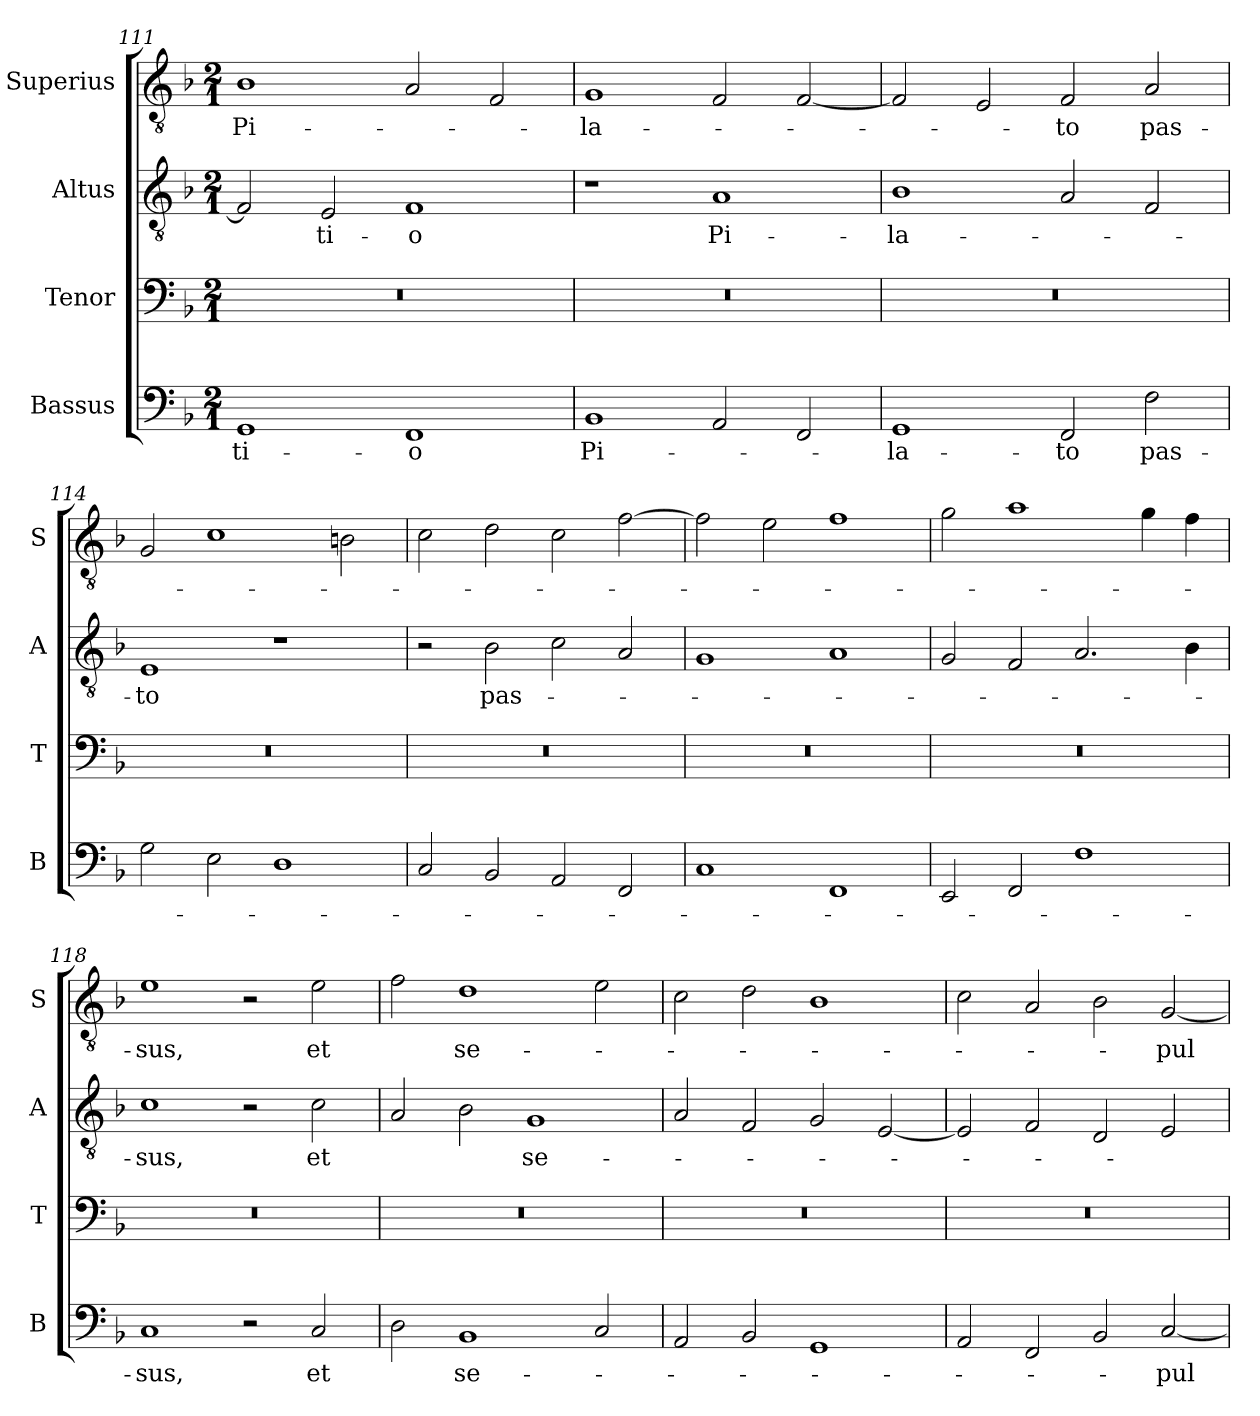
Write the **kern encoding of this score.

**kern	**text	**kern	**kern	**text	**kern	**text
*part4	*part4	*part3	*part2	*part2	*part1	*part1
*staff4	*staff4	*staff3	*staff2	*staff2	*staff1	*staff1
*I"Bassus	*	*I"Tenor	*I"Altus	*	*I"Superius	*
*I'B	*	*I'T	*I'A	*	*I'S	*
*clefF4	*	*clefF4	*clefGv2	*	*clefGv2	*
*k[b-]	*	*k[b-]	*k[b-]	*	*k[b-]	*
*M2/1	*	*M2/1	*M2/1	*	*M2/1	*
=111	=111	=111	=111	=111	=111	=111
1GG	-ti-	0r	2F]	.	1B-	Pi-
.	.	.	2E	-ti-	.	.
1FF	-o	.	1F	-o	2A	.
.	.	.	.	.	2F	.
=112	=112	=112	=112	=112	=112	=112
1BB-	Pi-	0r	1r	.	1G	-la-
2AA	.	.	1A	Pi-	2F	.
2FF	.	.	.	.	[2F	.
=113	=113	=113	=113	=113	=113	=113
1GG	-la-	0r	1B-	-la-	2F]	.
.	.	.	.	.	2E	.
2FF	-to	.	2A	.	2F	-to
2F	pas-	.	2F	.	2A	pas-
=114	=114	=114	=114	=114	=114	=114
2G	.	0r	1E	-to	2G	.
2E	.	.	.	.	1c	.
1D	.	.	1r	.	.	.
.	.	.	.	.	2Bn	.
=115	=115	=115	=115	=115	=115	=115
2C	.	0r	2r	.	2c	.
2BB-	.	.	2B-	pas-	2d	.
2AA	.	.	2c	.	2c	.
2FF	.	.	2A	.	[2f	.
=116	=116	=116	=116	=116	=116	=116
1C	.	0r	1G	.	2f]	.
.	.	.	.	.	2e	.
1FF	.	.	1A	.	1f	.
=117	=117	=117	=117	=117	=117	=117
2EE	.	0r	2G	.	2g	.
2FF	.	.	2F	.	1a	.
1F	.	.	2.A	.	.	.
.	.	.	.	.	4g	.
.	.	.	4B-	.	4f	.
=118	=118	=118	=118	=118	=118	=118
1C	-sus,	0r	1c	-sus,	1e	-sus,
2r	.	.	2r	.	2r	.
2C	et	.	2c	et	2e	et
=119	=119	=119	=119	=119	=119	=119
2D	.	0r	2A	.	2f	.
1BB-	se-	.	2B-	.	1d	se-
.	.	.	1G	se-	.	.
2C	.	.	.	.	2e	.
=120	=120	=120	=120	=120	=120	=120
2AA	.	0r	2A	.	2c	.
2BB-	.	.	2F	.	2d	.
1GG	.	.	2G	.	1B-	.
.	.	.	[2E	.	.	.
=121	=121	=121	=121	=121	=121	=121
2AA	.	0r	2E]	.	2c	.
2FF	.	.	2F	.	2A	.
2BB-	.	.	2D	.	2B-	.
[2C	-pul-	.	2E	.	[2G	-pul-
=	=	=	=	=	=	=
*-	*-	*-	*-	*-	*-	*-
